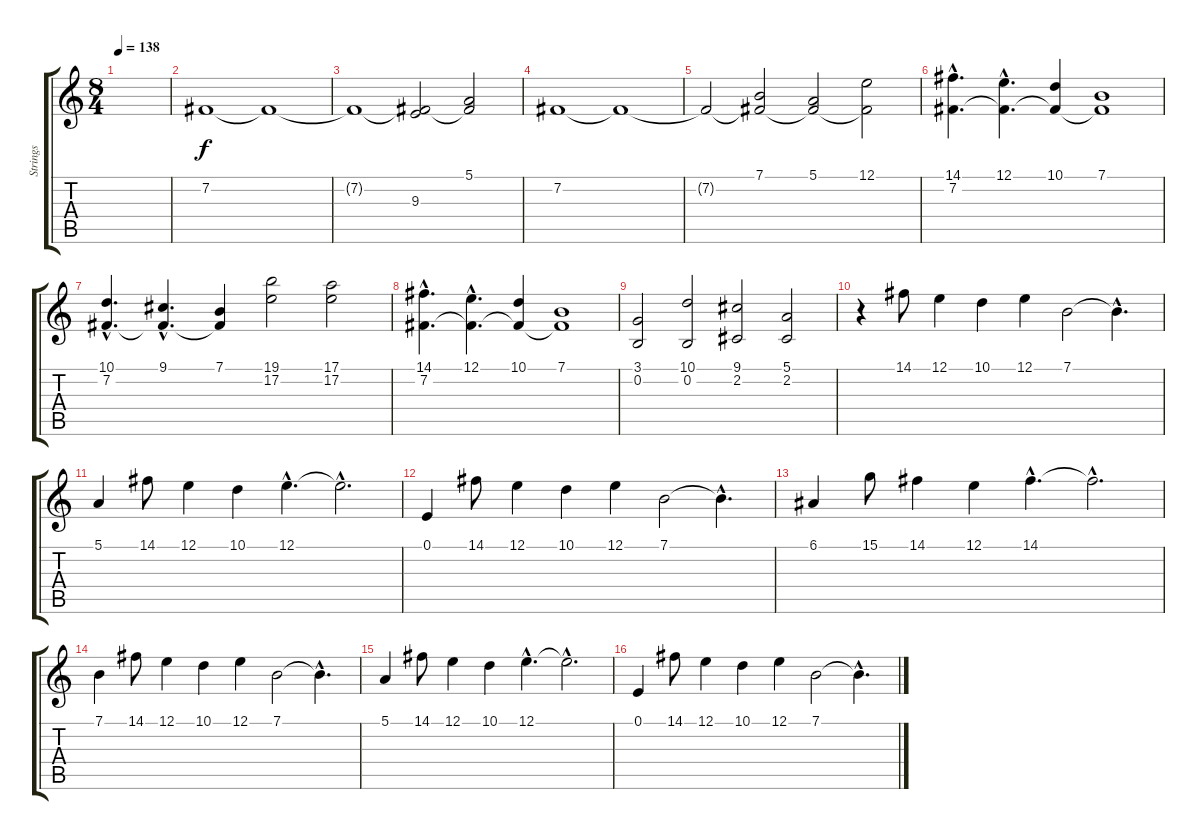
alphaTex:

\track ("Strings" "Strings") {instrument stringensemble1}
\staff {score tabs}
\tuning (E4 B3 G3 D3 A2 E2) {hide}
\ts (8 4)
\tempo 138
\clef g2
\ks c
|
7.2.1{volume 12} 7.2{t}.1 |
7.2{t}.1 (7.2{t} 9.3).2 (5.1 7.2{t}).2 |
7.2.1 7.2{t}.1 |
7.2{t}.2 (7.1 7.2{t}).2 (5.1 7.2{t}).2 (12.1 7.2{t}).2 |
(14.1{hac} 7.2{hac}).4{d} (12.1{hac} 7.2{hac t}).4{d} (10.1 7.2{t}).4 (7.1 7.2{t}).1 |
(10.1{hac} 7.2{hac}).4{d} (9.1{hac} 7.2{hac t}).4{d} (7.1 7.2{t}).4 (19.1 17.2).2 (17.1 17.2).2 |
(14.1{hac} 7.2{hac}).4{d} (12.1{hac} 7.2{hac t}).4{d} (10.1 7.2{t}).4 (7.1 7.2{t}).1 |
(3.1 0.2).2 (10.1 0.2).2 (9.1 2.2).2 (5.1 2.2).2 |
r.4{volume 15} 14.1.8 12.1.4 10.1.4 12.1.4 7.1.2 7.1{hac t}.4{d} |
5.1.4 14.1.8 12.1.4 10.1.4 12.1{hac}.4{d} 12.1{hac t}.2{d} |
0.1.4 14.1.8 12.1.4 10.1.4 12.1.4 7.1.2 7.1{hac t}.4{d} |
6.1.4 15.1.8 14.1.4 12.1.4 14.1{hac}.4{d} 14.1{hac t}.2{d} |
7.1.4 14.1.8 12.1.4 10.1.4 12.1.4 7.1.2 7.1{hac t}.4{d} |
5.1.4 14.1.8 12.1.4 10.1.4 12.1{hac}.4{d} 12.1{hac t}.2{d} |
0.1.4 14.1.8 12.1.4 10.1.4 12.1.4 7.1.2 7.1{hac t}.4{d}
